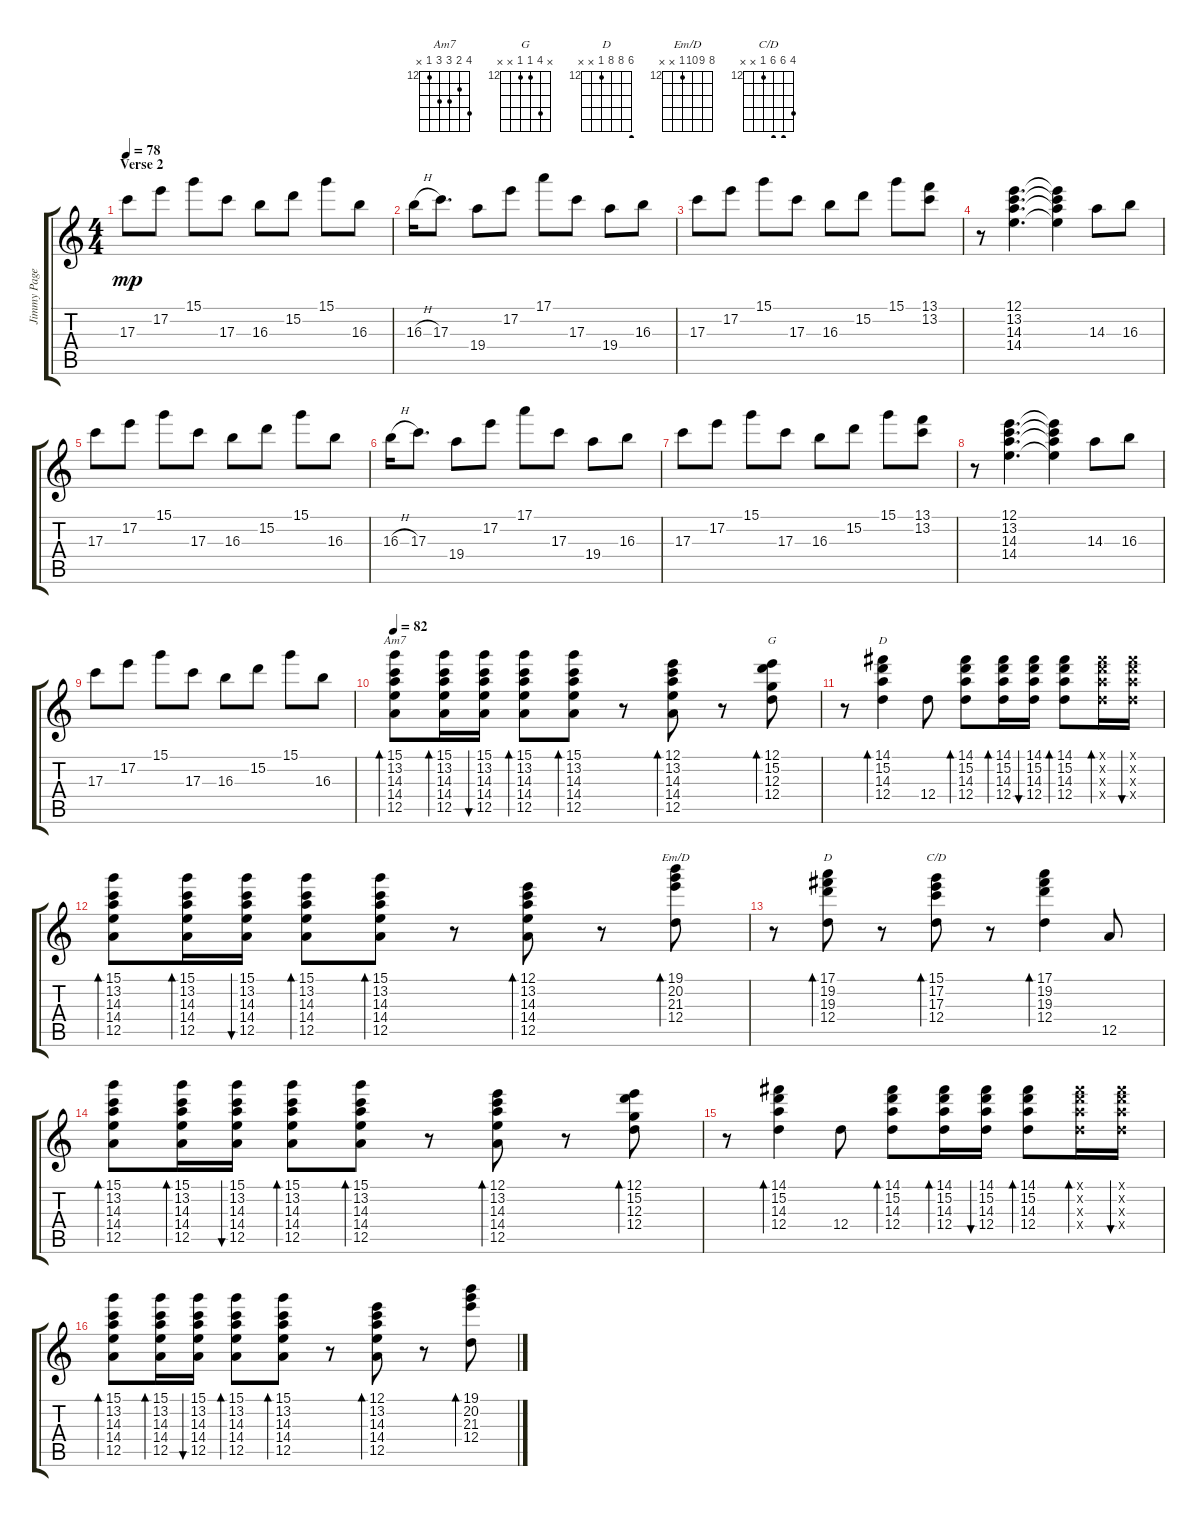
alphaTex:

\track ("Jimmy Page - 12-String Guitar" "Jimmy Page") {instrument electricguitarclean}
\staff {score tabs}
\tuning (E4 B3 G3 D3 A2 E2) {hide}
\chord ("Am7" 15 13 14 14 12 x) {firstfret 12}
\chord ("G" x 15 12 12 x x) {firstfret 12}
\chord ("D" 14 15 14 12 x x) {firstfret 12}
\chord ("Em/D" 19 20 21 12 x x) {firstfret 12}
\chord ("D" 17 19 19 12 x x) {firstfret 12}
\chord ("C/D" 15 17 17 12 x x) {firstfret 12}
\ts (4 4)
\section ("" "Verse 2")
\tempo 78
\clef g2
\ks c
17.3.8{dy mp} 17.2.8 15.1.8 17.3.8 16.3.8 15.2.8 15.1.8 16.3.8 |
16.3{h}.16 17.3.8{d} 19.4.8 17.2.8 17.1.8 17.3.8 19.4.8 16.3.8 |
17.3.8 17.2.8 15.1.8 17.3.8 16.3.8 15.2.8 15.1.8 (13.1 13.2).8 |
r.8 (12.1 13.2 14.3 14.4).4{d} (12.1{t} 13.2{t} 14.3{t} 14.4{t}).4 14.3.8 16.3.8 |
17.3.8 17.2.8 15.1.8 17.3.8 16.3.8 15.2.8 15.1.8 16.3.8 |
16.3{h}.16 17.3.8{d} 19.4.8 17.2.8 17.1.8 17.3.8 19.4.8 16.3.8 |
17.3.8 17.2.8 15.1.8 17.3.8 16.3.8 15.2.8 15.1.8 (13.1 13.2).8 |
r.8 (12.1 13.2 14.3 14.4).4{d} (12.1{t} 13.2{t} 14.3{t} 14.4{t}).4 14.3.8 16.3.8 |
17.3.8 17.2.8 15.1.8 17.3.8 16.3.8 15.2.8 15.1.8 16.3.8 |
\tempo 82
(15.1 13.2 14.3 14.4 12.5).8{bd 30 ch "Am7"} (15.1 13.2 14.3 14.4 12.5).16{bd 30} (15.1 13.2 14.3 14.4 12.5).16{bu 30} (15.1 13.2 14.3 14.4 12.5).8{bd 30} (15.1 13.2 14.3 14.4 12.5).8{bd 30} r.8 (12.1 13.2 14.3 14.4 12.5).8{bd 30} r.8 (12.1 15.2 12.3 12.4).8{bd 30 ch "G"} |
r.8 (14.1 15.2 14.3 12.4).4{bd 30 ch "D"} 12.4.8 (14.1 15.2 14.3 12.4).8{bd 30} (14.1 15.2 14.3 12.4).16{bd 60} (14.1 15.2 14.3 12.4).16{bu 60} (14.1 15.2 14.3 12.4).8{bd 60} (14.1{x} 15.2{x} 14.3{x} 12.4{x}).16{bd 30} (14.1{x} 15.2{x} 14.3{x} 12.4{x}).16{bu 30} |
(15.1 13.2 14.3 14.4 12.5).8{bd 30} (15.1 13.2 14.3 14.4 12.5).16{bd 30} (15.1 13.2 14.3 14.4 12.5).16{bu 30} (15.1 13.2 14.3 14.4 12.5).8{bd 30} (15.1 13.2 14.3 14.4 12.5).8{bd 30} r.8 (12.1 13.2 14.3 14.4 12.5).8{bd 30} r.8 (19.1 20.2 21.3 12.4).8{bd 30 ch "Em/D"} |
r.8 (17.1 19.2 19.3 12.4).8{bd 30 ch "D"} r.8 (15.1 17.2 17.3 12.4).8{bd 30 ch "C/D"} r.8 (17.1 19.2 19.3 12.4).4{bd 30} 12.5.8 |
(15.1 13.2 14.3 14.4 12.5).8{bd 30} (15.1 13.2 14.3 14.4 12.5).16{bd 30} (15.1 13.2 14.3 14.4 12.5).16{bu 30} (15.1 13.2 14.3 14.4 12.5).8{bd 30} (15.1 13.2 14.3 14.4 12.5).8{bd 30} r.8 (12.1 13.2 14.3 14.4 12.5).8{bd 30} r.8 (12.1 15.2 12.3 12.4).8{bd 30} |
r.8 (14.1 15.2 14.3 12.4).4{bd 30} 12.4.8 (14.1 15.2 14.3 12.4).8{bd 30} (14.1 15.2 14.3 12.4).16{bd 60} (14.1 15.2 14.3 12.4).16{bu 60} (14.1 15.2 14.3 12.4).8{bd 60} (14.1{x} 15.2{x} 14.3{x} 12.4{x}).16{bd 30} (14.1{x} 15.2{x} 14.3{x} 12.4{x}).16{bu 30} |
(15.1 13.2 14.3 14.4 12.5).8{bd 30} (15.1 13.2 14.3 14.4 12.5).16{bd 30} (15.1 13.2 14.3 14.4 12.5).16{bu 30} (15.1 13.2 14.3 14.4 12.5).8{bd 30} (15.1 13.2 14.3 14.4 12.5).8{bd 30} r.8 (12.1 13.2 14.3 14.4 12.5).8{bd 30} r.8 (19.1 20.2 21.3 12.4).8{bd 30}
